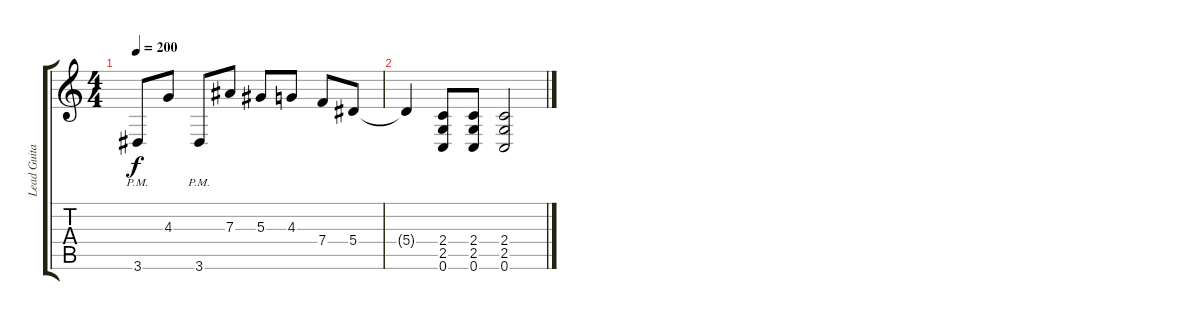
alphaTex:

\track ("Lead Guitar" "Lead Guita") {instrument distortionguitar}
\staff {score tabs}
\tuning (C4 G3 Eb3 Bb2 F2 C2) {hide}
\ts (4 4)
\tempo 200
\clef g2
\ks c
3.6{pm}.8{dy f} 4.3.8 3.6{pm}.8 7.3.8 5.3.8 4.3.8 7.4.8 5.4.8 |
5.4{t}.4 (2.4 2.5 0.6).8 (2.4 2.5 0.6).8 (2.4 2.5 0.6).2
